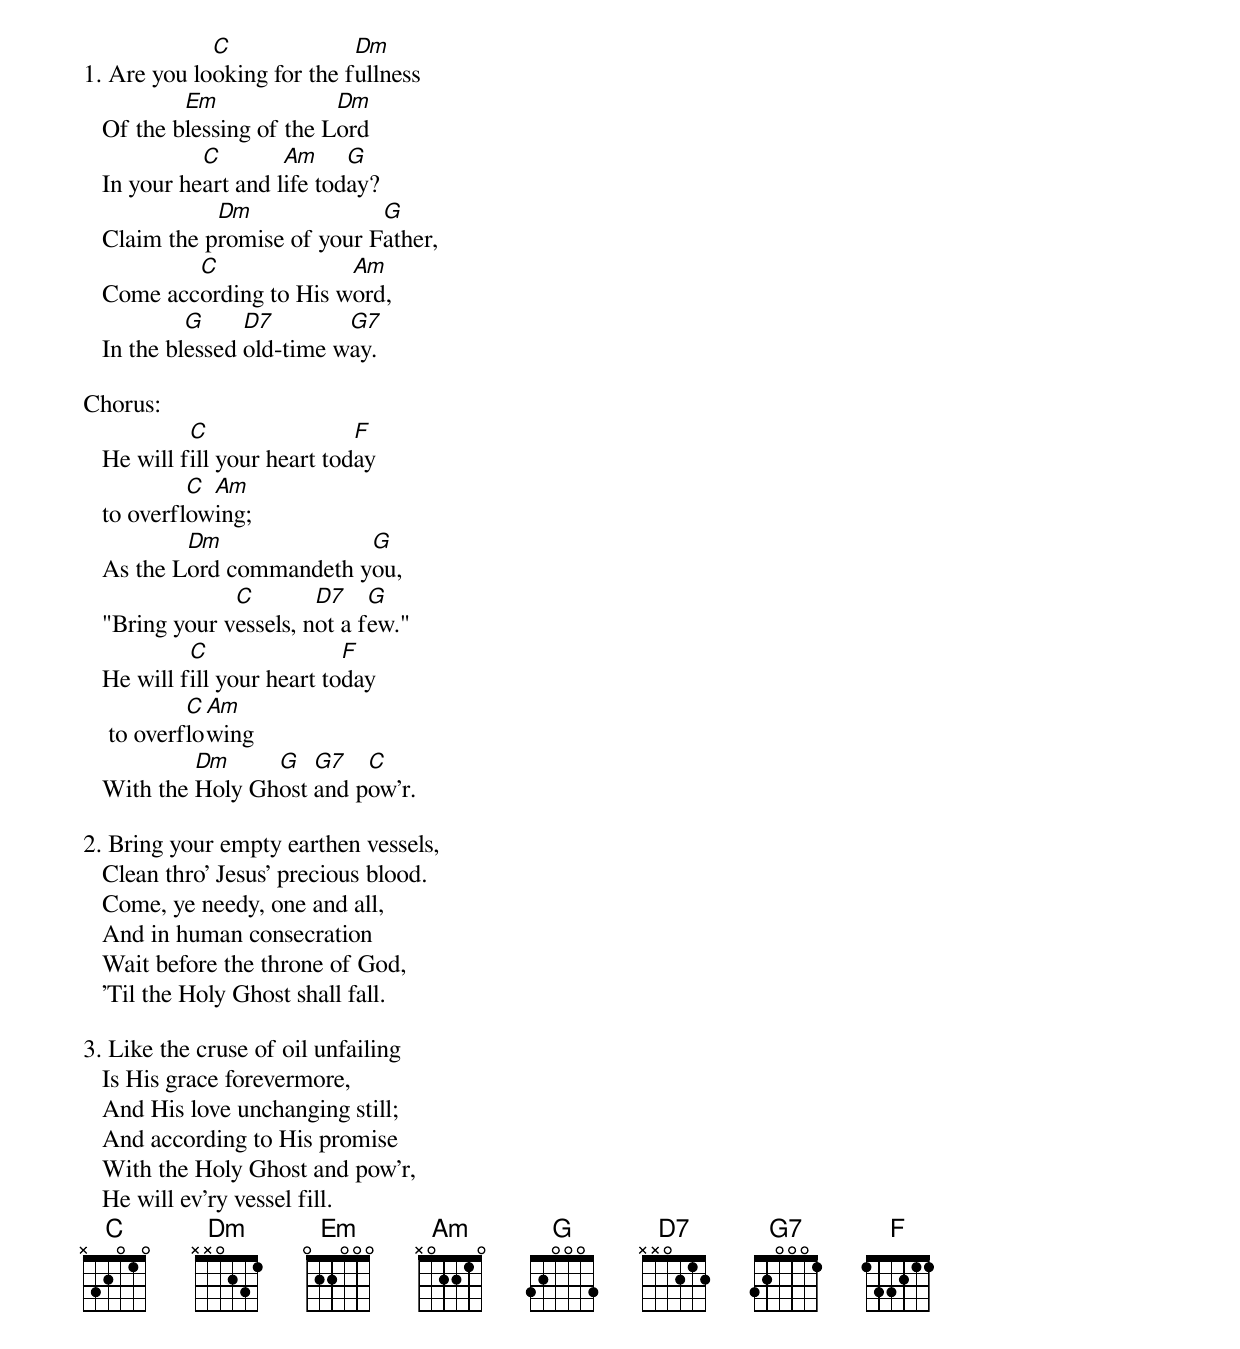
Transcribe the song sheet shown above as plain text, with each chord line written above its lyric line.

             C              Dm
1. Are you looking for the fullness
           Em              Dm
   Of the blessing of the Lord
             C        Am     G
   In your heart and life today?
              Dm              G
   Claim the promise of your Father,
           C              Am
   Come according to His word,
            G     D7        G7
   In the blessed old-time way.

Chorus:
            C                 F
   He will fill your heart today
            C Am
   to overflowing;
           Dm              G
   As the Lord commandeth you,
                C        D7    G
   "Bring your vessels, not a few."
            C                F
   He will fill your heart today
            C Am
    to overflowing
            Dm     G   G7   C
   With the Holy Ghost and pow'r.

2. Bring your empty earthen vessels,
   Clean thro' Jesus' precious blood.
   Come, ye needy, one and all,
   And in human consecration
   Wait before the throne of God,
   'Til the Holy Ghost shall fall.

3. Like the cruse of oil unfailing
   Is His grace forevermore,
   And His love unchanging still;
   And according to His promise
   With the Holy Ghost and pow'r,
   He will ev'ry vessel fill.
